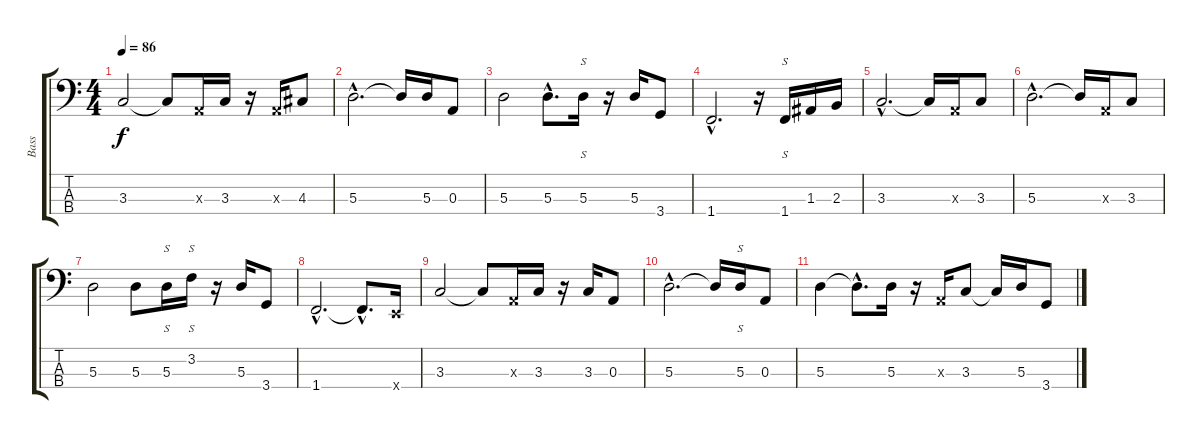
\track ("Bass" "Bass") {instrument electricbassfinger}
\staff {score tabs}
\tuning (G2 D2 A1 E1) {hide}
\ts (4 4)
\tempo 86
\clef f4
\ks c
3.3.2{dy f} 3.3{t}.8 0.3{x}.16 3.3.16 r.16 0.3{x}.16 4.3.8 |
5.3{hac}.2{d} 5.3{t}.16 5.3.16 0.3.8 |
5.3.2 5.3{hac}.8{d} 5.3.16{s} r.16 5.3.16 3.4.8 |
1.4{hac}.2{d} r.16 1.4.16{s} 1.3.16 2.3.16 |
3.3{hac}.2{d} 3.3{t}.16 0.3{x}.16 3.3.8 |
5.3{hac}.2{d} 5.3{t}.16 0.3{x}.16 3.3.8 |
5.3.2 5.3.8 5.3.16{s} 3.2.16{s} r.16 5.3.16 3.4.8 |
1.4{hac}.2{d} 1.4{hac t}.8{d} 0.4{x}.16 |
3.3.2 3.3{t}.8 0.3{x}.16 3.3.16 r.16 3.3.16 0.3.8 |
5.3{hac}.2{d} 5.3{t}.16 5.3.16{s} 0.3.8 |
5.3.4 5.3{hac t}.8{d} 5.3.16 r.16 0.3{x}.16 3.3.8 3.3{t}.16 5.3.16 3.4.8
